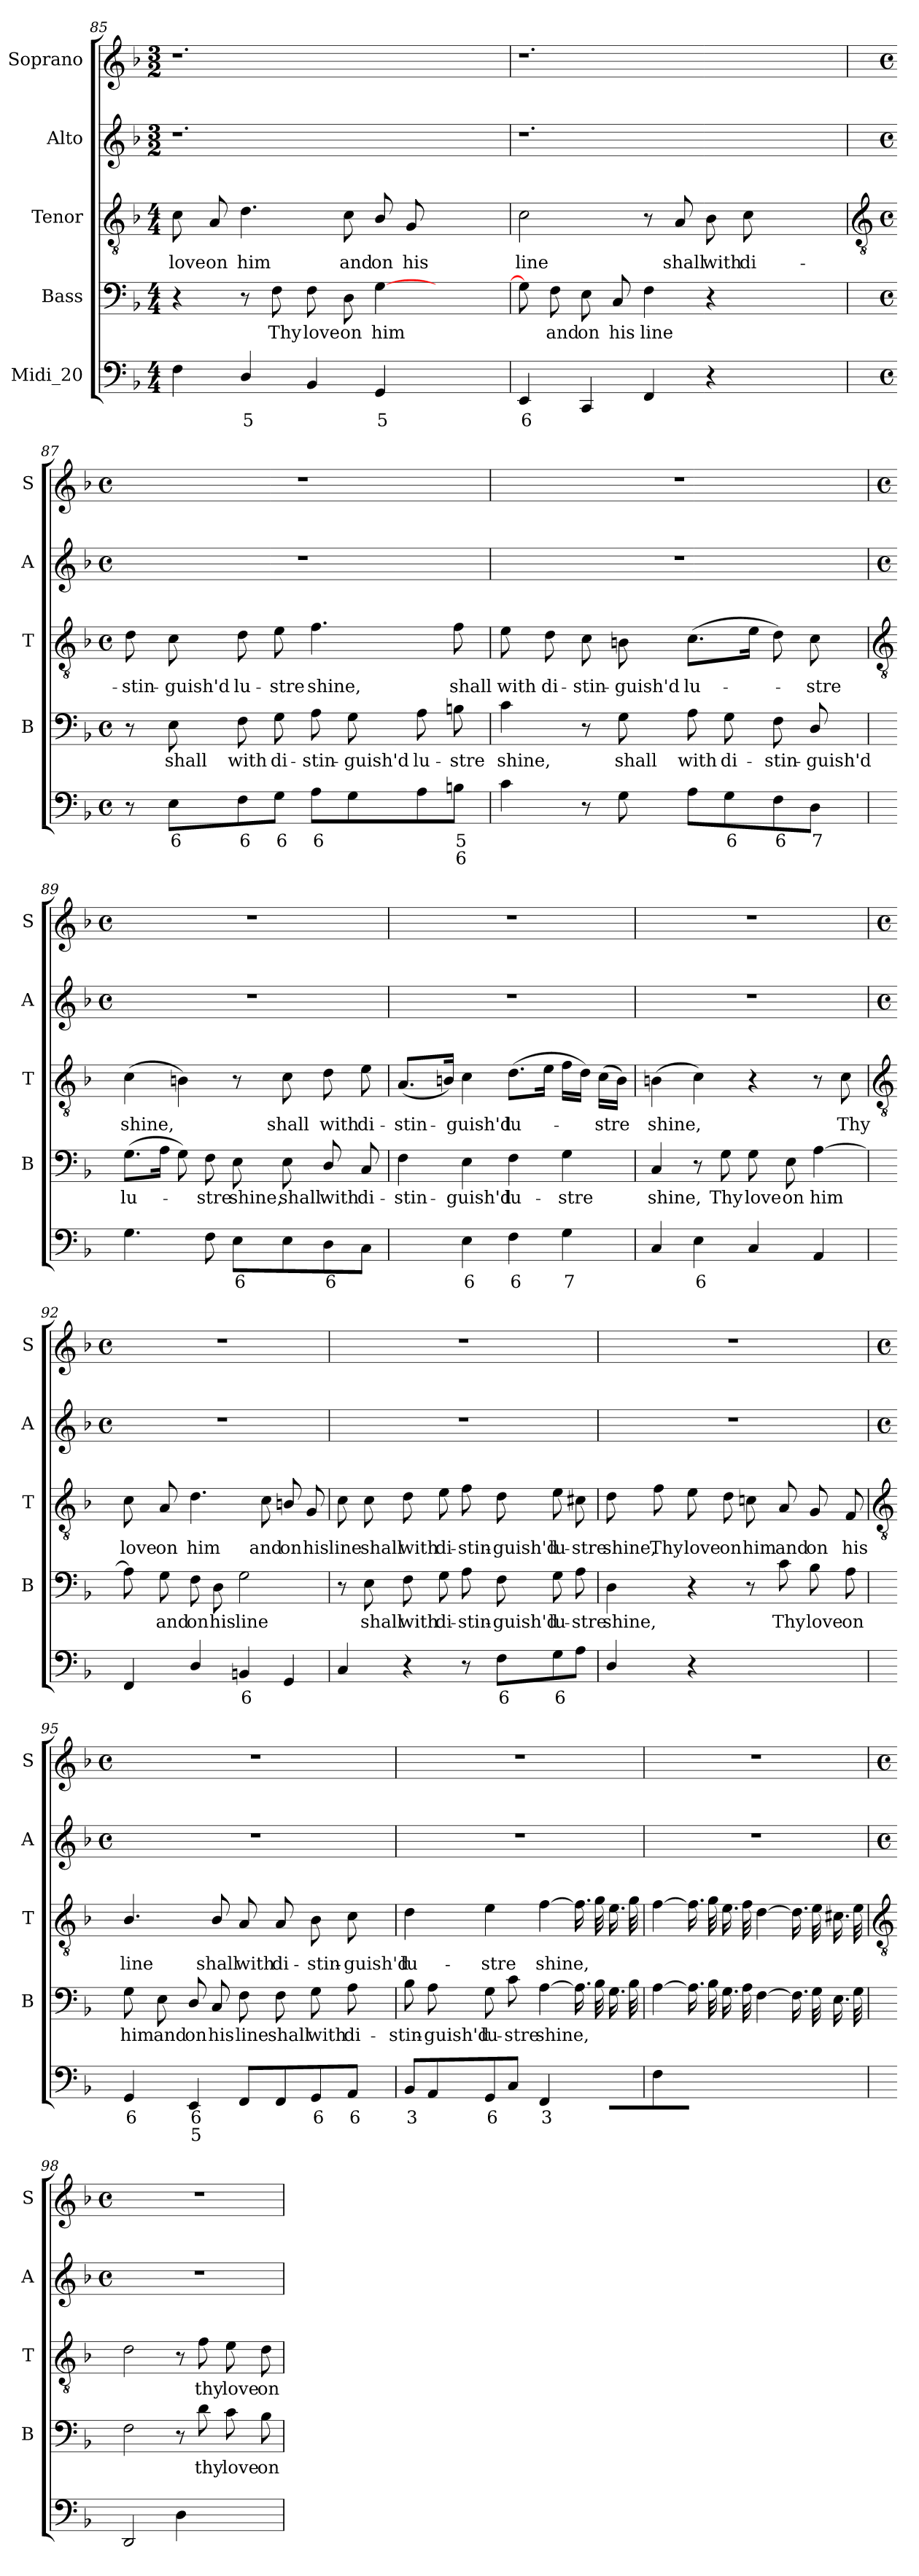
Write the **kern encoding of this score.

**kern	**text	**text	**text	**kern	**text	**kern	**text	**kern	**kern
*part5	*part5	*part5	*part5	*part4	*part4	*part3	*part3	*part2	*part1
*staff5	*staff5	*staff5	*staff5	*staff4	*staff4	*staff3	*staff3	*staff2	*staff1
*I"Midi_20	*	*	*	*I"Bass	*	*I"Tenor	*	*I"Alto	*I"Soprano
*	*	*	*	*I'B	*	*I'T	*	*I'A	*I'S
*clefF4	*	*	*	*clefF4	*	*clefGv2	*	*clefG2	*clefG2
*k[b-]	*	*	*	*k[b-]	*	*k[b-]	*	*k[b-]	*k[b-]
*F:	*	*	*	*F:	*	*F:	*	*F:	*F:
*M4/4	*	*	*	*M4/4	*	*M4/4	*	*M3/2	*M3/2
=85	=85	=85	=85	=85	=85	=85	=85	=85	=85
!	!	!	!	!	!	!	!LO:LY:b	!	!
4F	.	.	.	4r	.	8c	love	1.r	1.r
!	!	!	!	!	!	!	!LO:LY:b	!	!
.	.	.	.	.	.	8A	on	.	.
!	!LO:LY:b	!	!	!	!	!	!LO:LY:b	!	!
4D/	5	.	.	8r	.	4.d	him	.	.
!	!	!	!	!	!LO:LY:b	!	!	!	!
.	.	.	.	8F	Thy	.	.	.	.
!	!	!	!	!	!LO:LY:b	!	!	!	!
4BB-	.	.	.	8F	love	.	.	.	.
!	!	!	!	!	!LO:LY:b	!	!LO:LY:b	!	!
.	.	.	.	8D	on	8c	and	.	.
!	!LO:LY:b	!	!	!	!LO:LY:b	!	!LO:LY:b	!	!
4GG	5	.	.	[4G	him	8B-/	on	.	.
!	!	!	!	!	!	!	!LO:LY:b	!	!
.	.	.	.	.	.	8G	his	.	.
2ryy	.	.	.	2ryy	.	2ryy	.	.	.
=86	=86	=86	=86	=86	=86	=86	=86	=86	=86
!	!LO:LY:b	!	!	!	!	!	!LO:LY:b	!	!
4EE	6	.	.	8G]	.	2c	line	1.r	1.r
!	!	!	!	!	!LO:LY:b	!	!	!	!
.	.	.	.	8F	and	.	.	.	.
!	!	!	!	!	!LO:LY:b	!	!	!	!
4CC	.	.	.	8E	on	.	.	.	.
!	!	!	!	!	!LO:LY:b	!	!	!	!
.	.	.	.	8C	his	.	.	.	.
!	!	!	!	!	!LO:LY:b	!	!	!	!
4FF	.	.	.	4F	line	8r	.	.	.
!	!	!	!	!	!	!	!LO:LY:b	!	!
.	.	.	.	.	.	8A	shall	.	.
!	!	!	!	!	!	!	!LO:LY:b	!	!
4r	.	.	.	4r	.	8B-	with	.	.
!	!	!	!	!	!	!	!LO:LY:b	!	!
.	.	.	.	.	.	8c	di-	.	.
2ryy	.	.	.	2ryy	.	2ryy	.	.	.
!!LO:LB:g=z
=87	=87	=87	=87	=87	=87	=87	=87	=87	=87
*	*	*	*	*	*	*clefGv2	*	*	*
*M4/4	*	*	*	*M4/4	*	*M4/4	*	*M4/4	*M4/4
*met(c)	*	*	*	*met(c)	*	*met(c)	*	*met(c)	*met(c)
!	!	!	!	!	!	!	!LO:LY:b	!	!
8r	.	.	.	8r	.	8d	-stin-	1r	1r
!	!LO:LY:b	!	!	!	!LO:LY:b	!	!LO:LY:b	!	!
8EL	6	.	.	8E	shall	8c	-guish'd	.	.
!	!LO:LY:b	!	!	!	!LO:LY:b	!	!LO:LY:b	!	!
8F	6	.	.	8F	with	8d	lu-	.	.
!	!LO:LY:b	!	!	!	!LO:LY:b	!	!LO:LY:b	!	!
8GJ	6	.	.	8G	di-	8e	-stre	.	.
!	!LO:LY:b	!	!	!	!LO:LY:b	!	!LO:LY:b	!	!
8AL	6	.	.	8A	-stin-	4.f	shine,	.	.
!	!	!	!	!	!LO:LY:b	!	!	!	!
8G	.	.	.	8G	-guish'd	.	.	.	.
!	!	!	!	!	!LO:LY:b	!	!	!	!
8A	.	.	.	8A	lu-	.	.	.	.
!	!LO:LY:b	!LO:LY:b	!	!	!LO:LY:b	!	!LO:LY:b	!	!
8BnJ	5	6	.	8Bn	-stre	8f	shall	.	.
=88	=88	=88	=88	=88	=88	=88	=88	=88	=88
!	!	!	!	!	!LO:LY:b	!	!LO:LY:b	!	!
4c	.	.	.	4c	shine,	8e	with	1r	1r
!	!	!	!	!	!	!	!LO:LY:b	!	!
.	.	.	.	.	.	8d	di-	.	.
!	!	!	!	!	!	!	!LO:LY:b	!	!
8r	.	.	.	8r	.	8c	-stin-	.	.
!	!	!	!	!	!LO:LY:b	!	!LO:LY:b	!	!
8G	.	.	.	8G	shall	8Bn	-guish'd	.	.
!	!	!	!	!	!LO:LY:b	!	!LO:LY:b	!	!
8AL	.	.	.	8A	with	(>8.cL	lu-	.	.
!	!LO:LY:b	!	!	!	!LO:LY:b	!	!	!	!
8G	6	.	.	8G	di-	.	.	.	.
.	.	.	.	.	.	16eJ	.	.	.
!	!LO:LY:b	!	!	!	!LO:LY:b	!	!	!	!
8F	6	.	.	8F	-stin-	8d)	.	.	.
!	!LO:LY:b	!	!	!	!LO:LY:b	!	!LO:LY:b	!	!
8DJ	7	.	.	8D/	-guish'd	8c	stre	.	.
!!LO:LB:g=z
=89	=89	=89	=89	=89	=89	=89	=89	=89	=89
*	*	*	*	*	*	*clefGv2	*	*	*
*	*	*	*	*	*	*	*	*M4/4	*M4/4
*	*	*	*	*	*	*	*	*met(c)	*met(c)
!	!	!	!	!	!LO:LY:b	!	!LO:LY:b	!	!
4.G	.	.	.	(>8.GL	lu-	(>4c	shine,	1r	1r
.	.	.	.	16AJ	.	.	.	.	.
.	.	.	.	8G)	.	4Bn)	.	.	.
!	!	!	!	!	!LO:LY:b	!	!	!	!
8F	.	.	.	8F	-stre	.	.	.	.
!	!LO:LY:b	!	!	!	!LO:LY:b	!	!	!	!
8EL	6	.	.	8E	shine,	8r	.	.	.
!	!	!	!	!	!LO:LY:b	!	!LO:LY:b	!	!
8E	.	.	.	8E	shall	8c	shall	.	.
!	!LO:LY:b	!	!	!	!LO:LY:b	!	!LO:LY:b	!	!
8D	6	.	.	8D/	with	8d	with	.	.
!	!	!	!	!	!LO:LY:b	!	!LO:LY:b	!	!
8CJ	.	.	.	8C	di-	8e	di-	.	.
=90	=90	=90	=90	=90	=90	=90	=90	=90	=90
!	!LO:LY:b	!	!	!	!LO:LY:b	!	!LO:LY:b	!	!
[8Fyy	3	.	.	4F	-stin-	(<8.AL	-stin-	1r	1r
!	!LO:LY:b	!	!	!	!	!	!	!	!
8Fyy]	4	.	.	.	.	.	.	.	.
.	.	.	.	.	.	16BnJ)	.	.	.
!	!LO:LY:b	!	!	!	!LO:LY:b	!	!LO:LY:b	!	!
4E	6	.	.	4E	-guish'd	4c	guish'd	.	.
!	!LO:LY:b	!	!	!	!LO:LY:b	!	!LO:LY:b	!	!
4F	6	.	.	4F	lu-	(>8.dL	lu-	.	.
.	.	.	.	.	.	16eJ	.	.	.
!	!LO:LY:b	!	!	!	!LO:LY:b	!	!	!	!
4G	7	.	.	4G	-stre	16fLL	.	.	.
.	.	.	.	.	.	16dJJ)	.	.	.
!	!	!	!	!	!	!	!LO:LY:b	!	!
.	.	.	.	.	.	(>16cLL	-stre	.	.
.	.	.	.	.	.	16BJJ)	.	.	.
=91	=91	=91	=91	=91	=91	=91	=91	=91	=91
!	!	!	!	!	!LO:LY:b	!	!LO:LY:b	!	!
4C	.	.	.	4C	shine,	(>4Bn	shine,	1r	1r
!	!LO:LY:b	!	!	!	!	!	!	!	!
4E	6	.	.	8r	.	4c)	.	.	.
!	!	!	!	!	!LO:LY:b	!	!	!	!
.	.	.	.	8G	Thy	.	.	.	.
!	!	!	!	!	!LO:LY:b	!	!	!	!
4C	.	.	.	8G	love	4r	.	.	.
!	!	!	!	!	!LO:LY:b	!	!	!	!
.	.	.	.	8E	on	.	.	.	.
!	!	!	!	!	!LO:LY:b	!	!	!	!
4AA	.	.	.	[4A	him	8r	.	.	.
!	!	!	!	!	!	!	!LO:LY:b	!	!
.	.	.	.	.	.	8c	Thy	.	.
!!LO:LB:g=z
=92	=92	=92	=92	=92	=92	=92	=92	=92	=92
*	*	*	*	*	*	*clefGv2	*	*	*
*	*	*	*	*	*	*	*	*M4/4	*M4/4
*	*	*	*	*	*	*	*	*met(c)	*met(c)
!	!	!	!	!	!	!	!LO:LY:b	!	!
4FF	.	.	.	8A]	.	8c	love	1r	1r
!	!	!	!	!	!LO:LY:b	!	!LO:LY:b	!	!
.	.	.	.	8G	and	8A	on	.	.
!	!	!	!	!	!LO:LY:b	!	!LO:LY:b	!	!
4D/	.	.	.	8F	on	4.d	him	.	.
!	!	!	!	!	!LO:LY:b	!	!	!	!
.	.	.	.	8D	his	.	.	.	.
!	!LO:LY:b	!	!	!	!LO:LY:b	!	!	!	!
4BBn	6	.	.	2G	line	.	.	.	.
!	!	!	!	!	!	!	!LO:LY:b	!	!
.	.	.	.	.	.	8c	and	.	.
!	!	!	!	!	!	!	!LO:LY:b	!	!
4GG	.	.	.	.	.	8Bn/	on	.	.
!	!	!	!	!	!	!	!LO:LY:b	!	!
.	.	.	.	.	.	8G	his	.	.
=93	=93	=93	=93	=93	=93	=93	=93	=93	=93
!	!	!	!	!	!	!	!LO:LY:b	!	!
4C	.	.	.	8r	.	8c	line	1r	1r
!	!	!	!	!	!LO:LY:b	!	!LO:LY:b	!	!
.	.	.	.	8E	shall	8c	shall	.	.
!	!	!	!	!	!LO:LY:b	!	!LO:LY:b	!	!
4r	.	.	.	8F	with	8d	with	.	.
!	!	!	!	!	!LO:LY:b	!	!LO:LY:b	!	!
.	.	.	.	8G	di-	8e	di-	.	.
!	!	!	!	!	!LO:LY:b	!	!LO:LY:b	!	!
8r	.	.	.	8A	-stin-	8f	-stin-	.	.
!	!LO:LY:b	!	!	!	!LO:LY:b	!	!LO:LY:b	!	!
8FL	6	.	.	8F	-guish'd	8d	-guish'd	.	.
!	!LO:LY:b	!	!	!	!LO:LY:b	!	!LO:LY:b	!	!
8G	6	.	.	8G	lu-	8e	lu-	.	.
!	!	!	!	!	!LO:LY:b	!	!LO:LY:b	!	!
8AJ	.	.	.	8A	-stre	8c#X	-stre	.	.
=94	=94	=94	=94	=94	=94	=94	=94	=94	=94
!	!	!	!	!	!LO:LY:b	!	!LO:LY:b	!	!
4D/	.	.	.	4D	shine,	8d	shine,	1r	1r
!	!	!	!	!	!	!	!LO:LY:b	!	!
.	.	.	.	.	.	8f	Thy	.	.
!	!	!	!	!	!	!	!LO:LY:b	!	!
4r	.	.	.	4r	.	8e	love	.	.
!	!	!	!	!	!	!	!LO:LY:b	!	!
.	.	.	.	.	.	8d	on	.	.
!	!LO:LY:b	!	!	!	!	!	!LO:LY:b	!	!
[4AAyy	6	.	.	8r	.	8cn	him	.	.
!	!	!	!	!	!LO:LY:b	!	!LO:LY:b	!	!
.	.	.	.	8c	Thy	8A	and	.	.
!	!LO:LY:b	!LO:LY:b	!	!	!LO:LY:b	!	!LO:LY:b	!	!
8AAyy_	9	7	.	8B-	love	8G	on	.	.
!	!LO:LY:b	!LO:LY:b	!	!	!LO:LY:b	!	!LO:LY:b	!	!
8AAyy]	8	6	.	8A	on	8F	his	.	.
!!LO:LB:g=z
=95	=95	=95	=95	=95	=95	=95	=95	=95	=95
*	*	*	*	*	*	*clefGv2	*	*	*
*	*	*	*	*	*	*	*	*M4/4	*M4/4
*	*	*	*	*	*	*	*	*met(c)	*met(c)
!	!LO:LY:b	!	!	!	!LO:LY:b	!	!LO:LY:b	!	!
4GG	6	.	.	8G	him	4.B-/	line	1r	1r
!	!	!	!	!	!LO:LY:b	!	!	!	!
.	.	.	.	8E	and	.	.	.	.
!	!LO:LY:b	!LO:LY:b	!	!	!LO:LY:b	!	!	!	!
4EE	6	5	.	8D/	on	.	.	.	.
!	!	!	!	!	!LO:LY:b	!	!LO:LY:b	!	!
.	.	.	.	8C	his	8B-/	shall	.	.
!	!	!	!	!	!LO:LY:b	!	!LO:LY:b	!	!
8FFL	.	.	.	8F	line	8A	with	.	.
!	!	!	!	!	!LO:LY:b	!	!LO:LY:b	!	!
8FF	.	.	.	8F	shall	8A	di-	.	.
!	!LO:LY:b	!	!	!	!LO:LY:b	!	!LO:LY:b	!	!
8GG	6	.	.	8G	with	8B-	-stin-	.	.
!	!LO:LY:b	!	!	!	!LO:LY:b	!	!LO:LY:b	!	!
8AAJ	6	.	.	8A	di-	8c	-guish'd	.	.
=96	=96	=96	=96	=96	=96	=96	=96	=96	=96
!	!LO:LY:b	!	!	!	!LO:LY:b	!	!LO:LY:b	!	!
8BB-L	3	.	.	8B-	-stin-	4d	lu-	1r	1r
!	!	!	!	!	!LO:LY:b	!	!	!	!
8AA	.	.	.	8A	-guish'd	.	.	.	.
!	!LO:LY:b	!	!	!	!LO:LY:b	!	!LO:LY:b	!	!
8GG	6	.	.	8G	lu-	4e	-stre	.	.
!	!	!	!	!	!LO:LY:b	!	!	!	!
8CJ	.	.	.	8c	-stre	.	.	.	.
!	!LO:LY:b	!	!	!	!LO:LY:b	!	!LO:LY:b	!	!
4FF	3	.	.	[4A	shine,	[4f	shine,	.	.
!	!LO:LY:b	!LO:LY:b	!	!	!	!	!	!	!
[8Cyy	6	4	.	16.ALL]	.	16.fLL]	.	.	.
.	.	.	.	32B-L	.	32gL	.	.	.
!	!LO:LY:b	!LO:LY:b	!	!	!	!	!	!	!
8CLyy]	5	3	.	16.G	.	16.e	.	.	.
.	.	.	.	32B-JJ	.	32gJJ	.	.	.
=97	=97	=97	=97	=97	=97	=97	=97	=97	=97
4F	.	.	.	[4A	.	[4f	.	1r	1r
!	!LO:LY:b	!LO:LY:b	!	!	!	!	!	!	!
[8CJyy	6	4	.	16.ALL]	.	16.fLL]	.	.	.
.	.	.	.	32B-L	.	32gL	.	.	.
!	!LO:LY:b	!LO:LY:b	!LO:LY:b	!	!	!	!	!	!
8CLyy]	5	3	7	16.G	.	16.e	.	.	.
.	.	.	.	32AJJ	.	32fJJ	.	.	.
4D/	.	.	.	[4F	.	[4d	.	.	.
!	!LO:LY:b	!LO:LY:b	!	!	!	!	!	!	!
[8AAJyy	4	6	.	16.FLL]	.	16.dLL]	.	.	.
.	.	.	.	32GL	.	32eL	.	.	.
!	!	!LO:LY:b	!	!	!	!	!	!	!
8AALyy]	.	7	.	16.E	.	16.c#X	.	.	.
.	.	.	.	32GJJ	.	32eJJ	.	.	.
!!LO:LB:g=z
=98	=98	=98	=98	=98	=98	=98	=98	=98	=98
*	*	*	*	*	*	*clefGv2	*	*	*
*	*	*	*	*	*	*	*	*M4/4	*M4/4
*	*	*	*	*	*	*	*	*met(c)	*met(c)
2DD	.	.	.	2F	.	2d	.	1r	1r
4D	.	.	.	8r	.	8r	.	.	.
!	!	!	!	!	!LO:LY:b	!	!LO:LY:b	!	!
.	.	.	.	8d	thy	8f	thy	.	.
!	!LO:LY:b	!	!	!	!LO:LY:b	!	!LO:LY:b	!	!
[8Eyy	6	.	.	8c	love	8e	love	.	.
!	!LO:LY:b	!LO:LY:b	!	!	!LO:LY:b	!	!LO:LY:b	!	!
8Eyy]	7	5	.	8B-	on	8d	on	.	.
=	=	=	=	=	=	=	=	=	=
*-	*-	*-	*-	*-	*-	*-	*-	*-	*-
